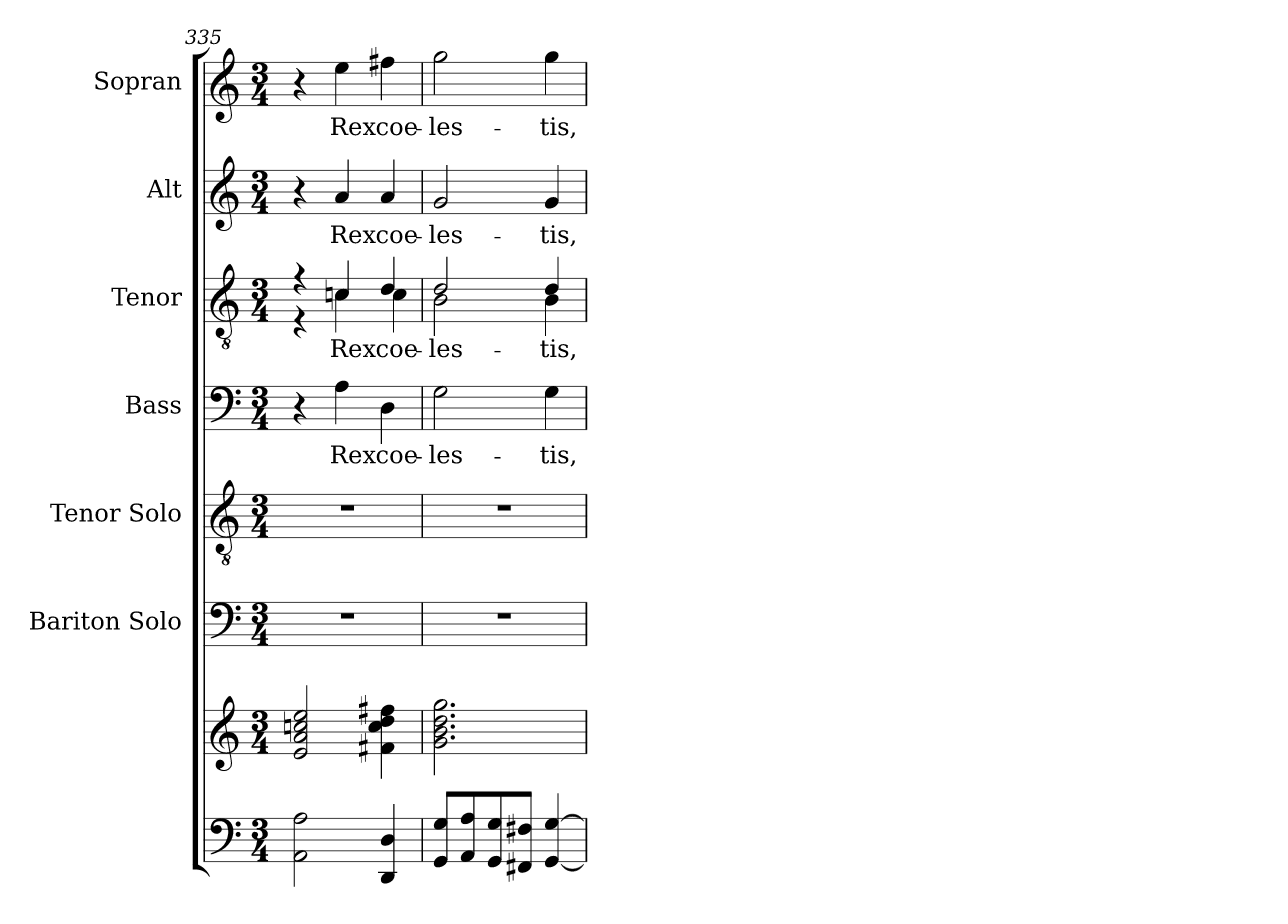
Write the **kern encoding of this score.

**kern	**kern	**kern	**kern	**kern	**text	**kern	**text	**kern	**text	**kern	**text
*part7	*part7	*part6	*part5	*part4	*part4	*part3	*part3	*part2	*part2	*part1	*part1
*staff8	*staff7	*staff6	*staff5	*staff4	*staff4	*staff3	*staff3	*staff2	*staff2	*staff1	*staff1
*	*	*I"Bariton Solo	*I"Tenor Solo	*I"Bass	*	*I"Tenor	*	*I"Alt	*	*I"Sopran	*
*	*	*	*	*I'B.	*	*I'T.	*	*I'A.	*	*I'S.	*
*clefF4	*clefG2	*clefF4	*clefGv2	*clefF4	*	*clefGv2	*	*clefG2	*	*clefG2	*
*k[]	*k[]	*k[]	*k[]	*k[]	*	*k[]	*	*k[]	*	*k[]	*
*C:	*C:	*C:	*C:	*C:	*	*C:	*	*C:	*	*C:	*
*M3/4	*M3/4	*M3/4	*M3/4	*M3/4	*	*M3/4	*	*M3/4	*	*M3/4	*
=335	=335	=335	=335	=335	=335	=335	=335	=335	=335	=335	=335
*	*	*	*	*	*	*^	*	*	*	*	*
2AA\ 2A\	2e/ 2a/ 2ccn/ 2ee/	2.r	2.r	4r	.	4r	4r	.	4r	.	4r	.
!	!	!	!	!	!LO:LY:b	!	!	!LO:LY:b	!	!LO:LY:b	!	!LO:LY:b
.	.	.	.	4A\	Rex	4cn/	4c\	Rex	4a/	Rex	4ee\	Rex
!	!	!	!	!	!LO:LY:b	!	!	!LO:LY:b	!	!LO:LY:b	!	!LO:LY:b
4DD/ 4D/	4f#X\ 4cc\ 4dd\ 4ff#X\	.	.	4D\	coe-	4d/	4c\	coe-	4a/	coe-	4ff#X\	coe-
!!LO:PB:g=z
=336	=336	=336	=336	=336	=336	=336	=336	=336	=336	=336	=336	=336
!	!	!	!	!	!LO:LY:b	!	!	!LO:LY:b	!	!LO:LY:b	!	!LO:LY:b
8GG/ 8G/L	2.g\ 2.b\ 2.dd\ 2.gg\	2.r	2.r	2G\	-les-	2d/	2B\	-les-	2g/	-les-	2gg\	-les-
8AA/ 8A/	.	.	.	.	.	.	.	.	.	.	.	.
8GG/ 8G/	.	.	.	.	.	.	.	.	.	.	.	.
8FF#X/ 8F#X/J	.	.	.	.	.	.	.	.	.	.	.	.
!	!	!	!	!	!LO:LY:b	!	!	!LO:LY:b	!	!LO:LY:b	!	!LO:LY:b
[4GG/ [4G/	.	.	.	4G\	-tis,	4d/	4B\	-tis,	4g/	-tis,	4gg\	-tis,
*	*	*	*	*	*	*v	*v	*	*	*	*	*
=	=	=	=	=	=	=	=	=	=	=	=
*-	*-	*-	*-	*-	*-	*-	*-	*-	*-	*-	*-
